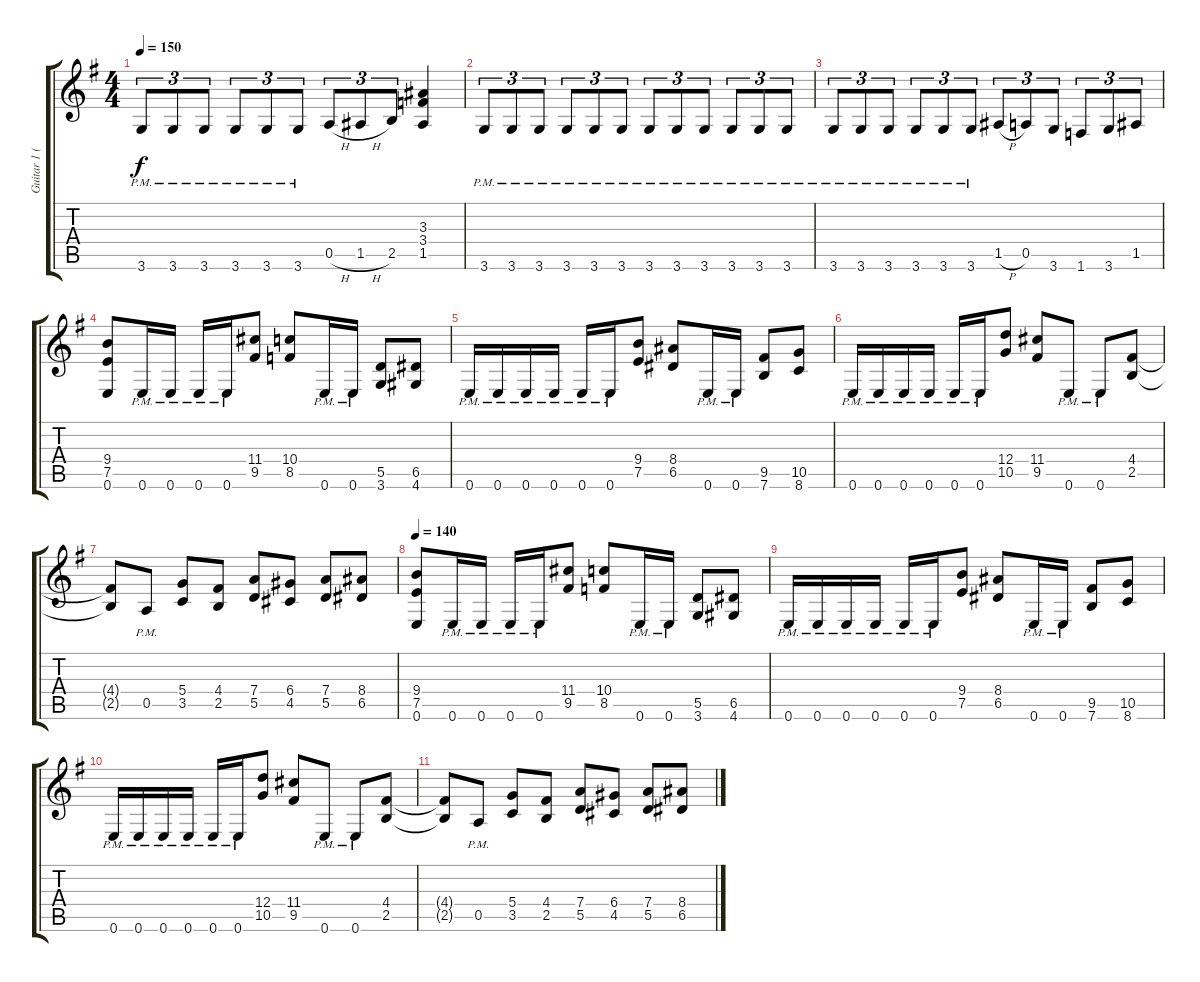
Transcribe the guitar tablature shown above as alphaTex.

\track ("Guitar 1 (RHYTHM)" "Guitar 1 (") {instrument overdrivenguitar}
\staff {score tabs}
\tuning (E4 B3 G3 D3 A2 E2) {hide}
\ts (4 4)
\tempo 150
\clef g2
\ks g
3.6{pm}.8{tu (3 2) dy f} 3.6{pm}.8{tu (3 2)} 3.6{pm}.8{tu (3 2)} 3.6{pm}.8{tu (3 2)} 3.6{pm}.8{tu (3 2)} 3.6{pm}.8{tu (3 2)} 0.5{h}.8{tu (3 2)} 1.5{h}.8{tu (3 2)} 2.5.8{tu (3 2)} (3.3 3.4 1.5).4 |
3.6{pm}.8{tu (3 2)} 3.6{pm}.8{tu (3 2)} 3.6{pm}.8{tu (3 2)} 3.6{pm}.8{tu (3 2)} 3.6{pm}.8{tu (3 2)} 3.6{pm}.8{tu (3 2)} 3.6{pm}.8{tu (3 2)} 3.6{pm}.8{tu (3 2)} 3.6{pm}.8{tu (3 2)} 3.6{pm}.8{tu (3 2)} 3.6{pm}.8{tu (3 2)} 3.6{pm}.8{tu (3 2)} |
3.6{pm}.8{tu (3 2)} 3.6{pm}.8{tu (3 2)} 3.6{pm}.8{tu (3 2)} 3.6{pm}.8{tu (3 2)} 3.6{pm}.8{tu (3 2)} 3.6{pm}.8{tu (3 2)} 1.5{h}.8{tu (3 2)} 0.5.8{tu (3 2)} 3.6.8{tu (3 2)} 1.6.8{tu (3 2)} 3.6.8{tu (3 2)} 1.5.8{tu (3 2)} |
(9.4 7.5 0.6).8 0.6{pm}.16 0.6{pm}.16 0.6{pm}.16 0.6{pm}.16 (11.4 9.5).8 (10.4 8.5).8 0.6{pm}.16 0.6{pm}.16 (5.5 3.6).8 (6.5 4.6).8 |
0.6{pm}.16 0.6{pm}.16 0.6{pm}.16 0.6{pm}.16 0.6{pm}.16 0.6{pm}.16 (9.4 7.5).8 (8.4 6.5).8 0.6{pm}.16 0.6{pm}.16 (9.5 7.6).8 (10.5 8.6).8 |
0.6{pm}.16 0.6{pm}.16 0.6{pm}.16 0.6{pm}.16 0.6{pm}.16 0.6{pm}.16 (12.4 10.5).8 (11.4 9.5).8 0.6{pm}.8 0.6{pm}.8 (4.4 2.5).8 |
(4.4{t} 2.5{t}).8 0.5{pm}.8 (5.4 3.5).8 (4.4 2.5).8 (7.4 5.5).8 (6.4 4.5).8 (7.4 5.5).8 (8.4 6.5).8 |
\tempo 140
(9.4 7.5 0.6).8 0.6{pm}.16 0.6{pm}.16 0.6{pm}.16 0.6{pm}.16 (11.4 9.5).8 (10.4 8.5).8 0.6{pm}.16 0.6{pm}.16 (5.5 3.6).8 (6.5 4.6).8 |
0.6{pm}.16 0.6{pm}.16 0.6{pm}.16 0.6{pm}.16 0.6{pm}.16 0.6{pm}.16 (9.4 7.5).8 (8.4 6.5).8 0.6{pm}.16 0.6{pm}.16 (9.5 7.6).8 (10.5 8.6).8 |
0.6{pm}.16 0.6{pm}.16 0.6{pm}.16 0.6{pm}.16 0.6{pm}.16 0.6{pm}.16 (12.4 10.5).8 (11.4 9.5).8 0.6{pm}.8 0.6{pm}.8 (4.4 2.5).8 |
(4.4{t} 2.5{t}).8 0.5{pm}.8 (5.4 3.5).8 (4.4 2.5).8 (7.4 5.5).8 (6.4 4.5).8 (7.4 5.5).8 (8.4 6.5).8
